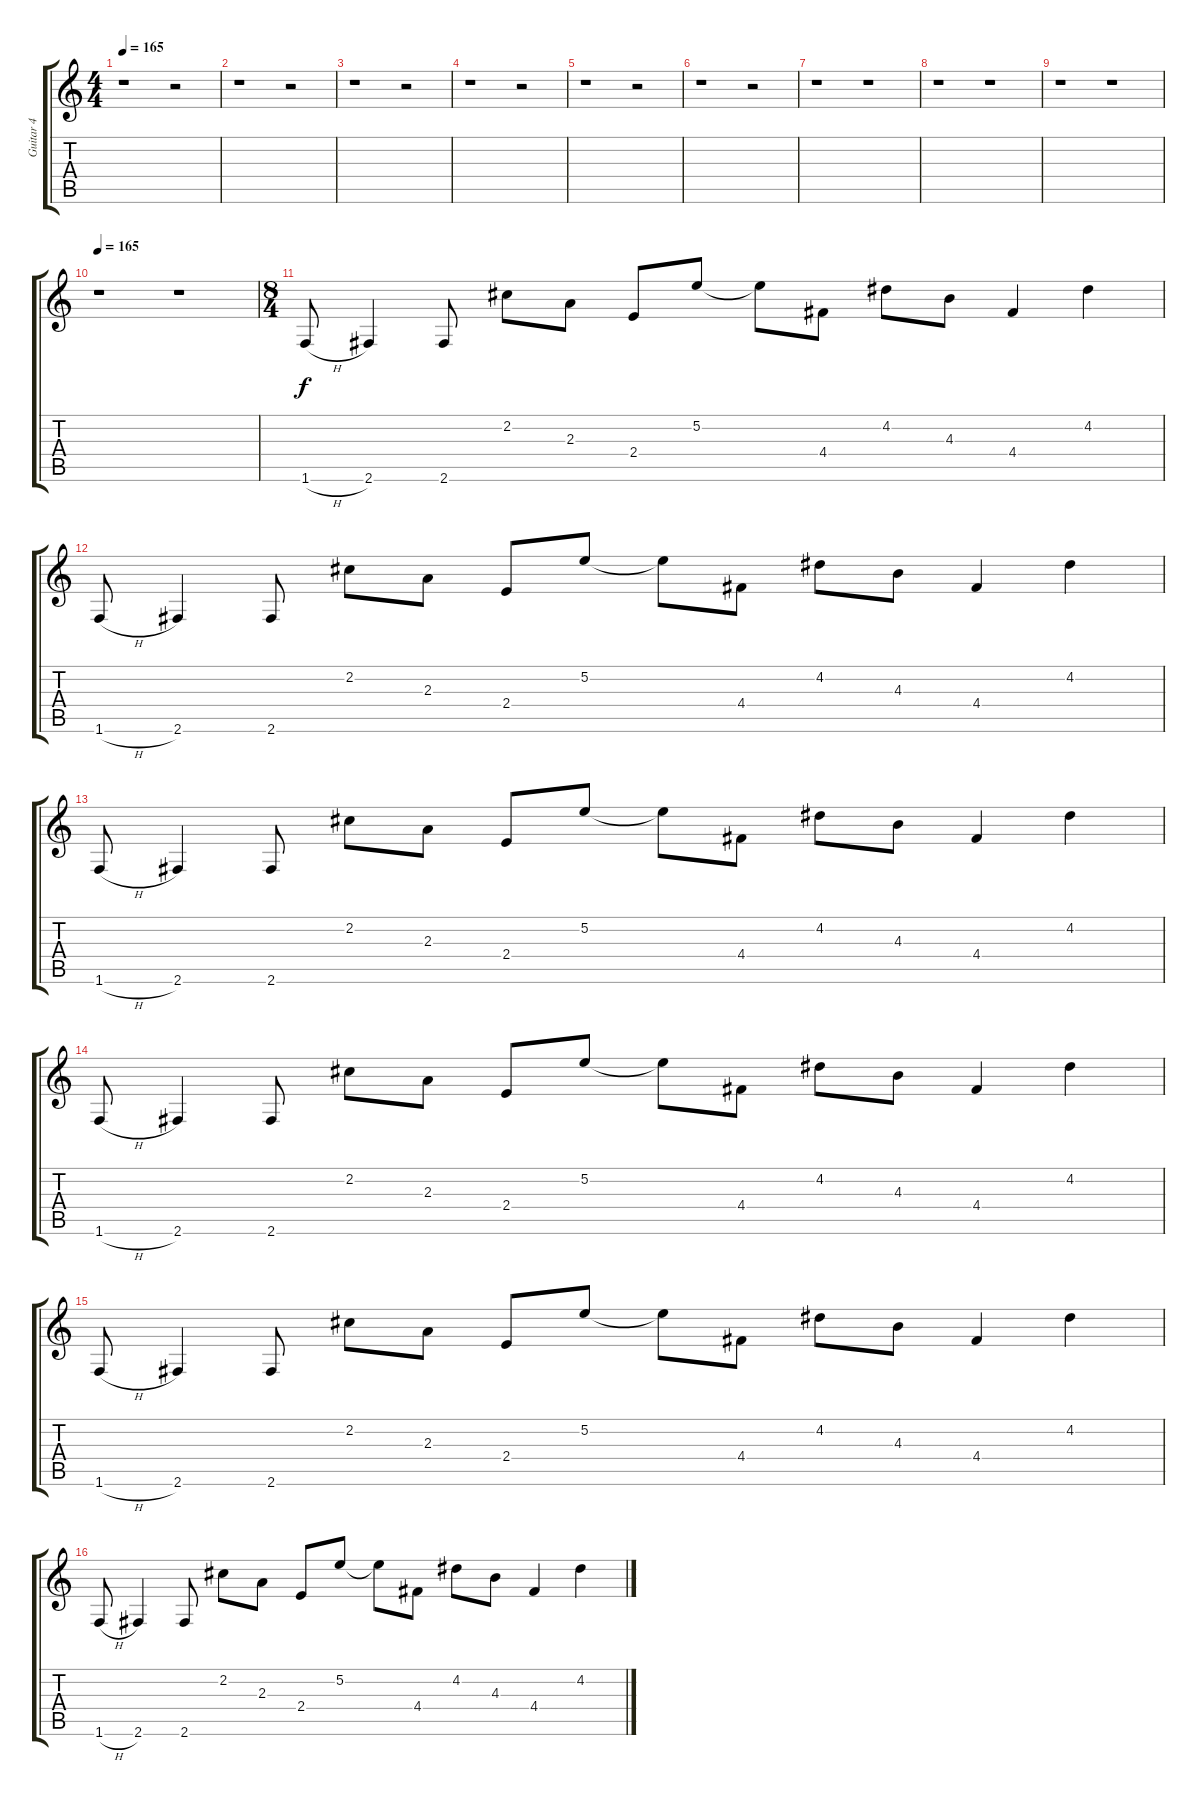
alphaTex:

\track ("Guitar 4" "Guitar 4") {instrument acousticguitarnylon}
\staff {score tabs}
\tuning (E4 B3 G3 D3 A2 E2) {hide}
\ts (4 4)
\tempo 165
\clef g2
\ks c
r.1{dy f} r.2 |
r.1 r.2 |
r.1 r.2 |
r.1 r.2 |
r.1 r.2 |
r.1 r.2 |
r.1 r.1 |
r.1 r.1 |
r.1 r.1 |
\tempo 165
r.1 r.1 |
\ts (8 4)
1.6{h}.8 2.6.4 2.6.8 2.2.8 2.3.8 2.4.8 5.2.8 5.2{t}.8 4.4.8 4.2.8 4.3.8 4.4.4 4.2.4 |
1.6{h}.8 2.6.4 2.6.8 2.2.8 2.3.8 2.4.8 5.2.8 5.2{t}.8 4.4.8 4.2.8 4.3.8 4.4.4 4.2.4 |
1.6{h}.8 2.6.4 2.6.8 2.2.8 2.3.8 2.4.8 5.2.8 5.2{t}.8 4.4.8 4.2.8 4.3.8 4.4.4 4.2.4 |
1.6{h}.8 2.6.4 2.6.8 2.2.8 2.3.8 2.4.8 5.2.8 5.2{t}.8 4.4.8 4.2.8 4.3.8 4.4.4 4.2.4 |
1.6{h}.8 2.6.4 2.6.8 2.2.8 2.3.8 2.4.8 5.2.8 5.2{t}.8 4.4.8 4.2.8 4.3.8 4.4.4 4.2.4 |
1.6{h}.8 2.6.4 2.6.8 2.2.8 2.3.8 2.4.8 5.2.8 5.2{t}.8 4.4.8 4.2.8 4.3.8 4.4.4 4.2.4
